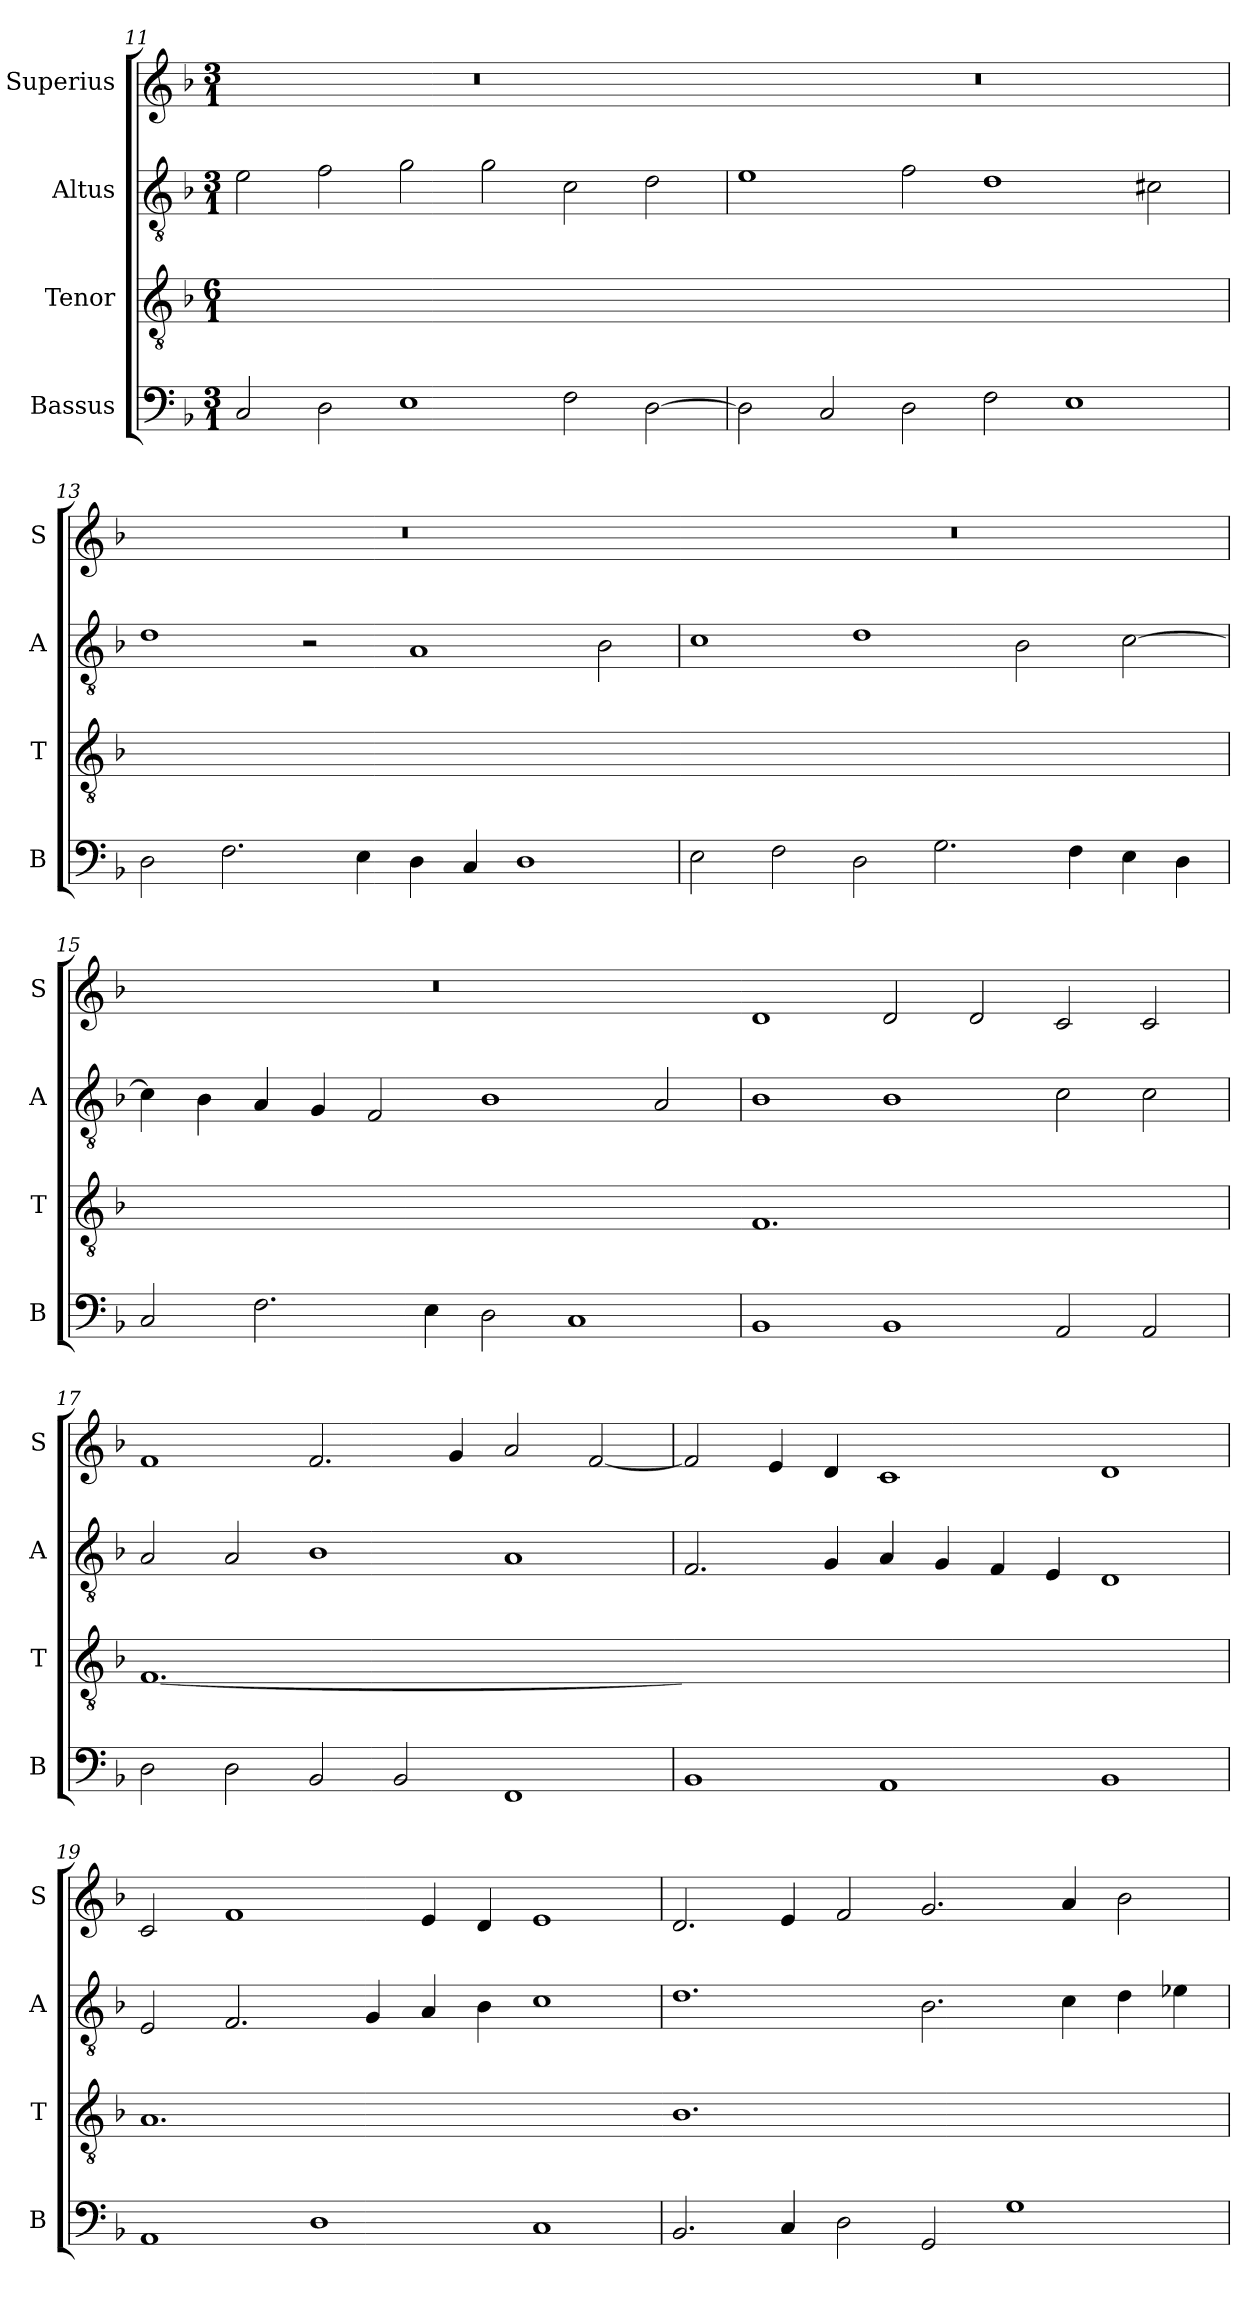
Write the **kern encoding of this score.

**kern	**kern	**kern	**kern
*part4	*part3	*part2	*part1
*staff4	*staff3	*staff2	*staff1
*I"Bassus	*I"Tenor	*I"Altus	*I"Superius
*I'B	*I'T	*I'A	*I'S
*clefF4	*clefGv2	*clefGv2	*clefG2
*k[b-]	*k[b-]	*k[b-]	*k[b-]
*M3/1	*M6/1	*M3/1	*M3/1
=11	=11	=11	=11
!	!LO:N:vis=1.	!	!
2C/	0.r	2e\	0.r
2D\	.	2f\	.
1E	.	2g\	.
.	.	2g\	.
2F\	.	2c\	.
[2D\	.	2d\	.
=12	=12-	=12	=12
!	!LO:N:vis=1.	!	!
2D\]	0.ryy	1e	0.r
2C/	.	.	.
2D\	.	2f\	.
2F\	.	1d	.
1E	.	.	.
.	.	2c#X\	.
=13	=13	=13	=13
!	!LO:N:vis=1.	!	!
2D\	0.r	1d	0.r
2.F\	.	.	.
.	.	2r	.
4E\	.	.	.
4D\	.	1A	.
4C/	.	.	.
1D	.	.	.
.	.	2B-\	.
=14	=14-	=14	=14
!	!LO:N:vis=1.	!	!
2E\	0.ryy	1c	0.r
2F\	.	.	.
2D\	.	1d	.
2.G\	.	.	.
.	.	2B-\	.
4F\	.	.	.
4E\	.	[2c\	.
4D\	.	.	.
=15	=15	=15	=15
!	!LO:N:vis=1.	!	!
2C/	0.r	4c\]	0.r
.	.	4B-\	.
2.F\	.	4A/	.
.	.	4G/	.
.	.	2F/	.
4E\	.	.	.
2D\	.	1B-	.
1C	.	.	.
.	.	2A/	.
=16	=16-	=16	=16
!	!LO:N:vis=1.	!	!
1BB-	0.F	1B-	1d
1BB-	.	1B-	2d/
.	.	.	2d/
2AA/	.	2c\	2c/
2AA/	.	2c\	2c/
=17	=17	=17	=17
!	!LO:N:vis=1.	!	!
2D\	[0.F	2A/	1f
2D\	.	2A/	.
2BB-/	.	1B-	2.f/
2BB-/	.	.	.
.	.	.	4g/
1FF	.	1A	2a/
.	.	.	[2f/
=18	=18-	=18	=18
!	!LO:N:vis=1.	!	!
1BB-	0.Fyy]	2.F/	2f/]
.	.	.	4e/
.	.	4G/	4d/
1AA	.	4A/	1c
.	.	4G/	.
.	.	4F/	.
.	.	4E/	.
1BB-	.	1D	1d
=19	=19	=19	=19
!	!LO:N:vis=1.	!	!
1AA	0.A	2E/	2c/
.	.	2.F/	1f
1D	.	.	.
.	.	4G/	.
.	.	4A/	4e/
.	.	4B-\	4d/
1C	.	1c	1e
=20	=20-	=20	=20
!	!LO:N:vis=1.	!	!
2.BB-/	0.B-	1.d	2.d/
4C/	.	.	4e/
2D\	.	.	2f/
2GG/	.	2.B-\	2.g/
1G	.	.	.
.	.	4c\	4a/
.	.	4d\	2b-\
.	.	4e-X\	.
=	=	=	=
*-	*-	*-	*-
